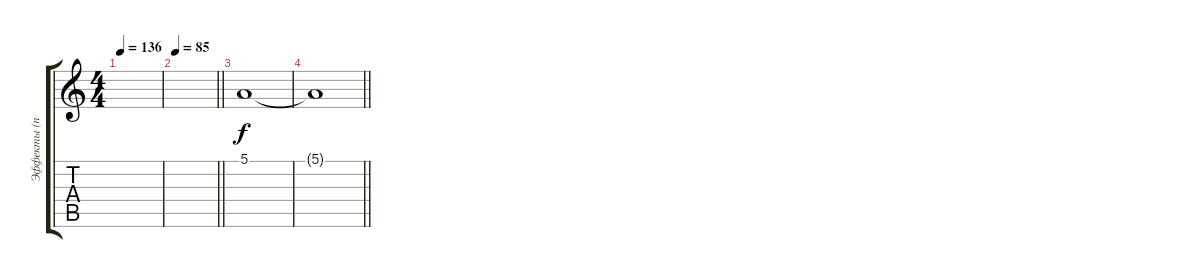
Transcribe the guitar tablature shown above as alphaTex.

\track ("Эффекты (пэд)" "Эффекты (п") {instrument pad2warm}
\staff {score tabs}
\tuning (E4 B3 G3 D3 A2 E2) {hide}
\ts (4 4)
\tempo 136
\clef g2
\ks c
|
\tempo 85
\barLineRight lightlight
|
5.1.1 |
\barLineRight lightlight
5.1{t}.1
